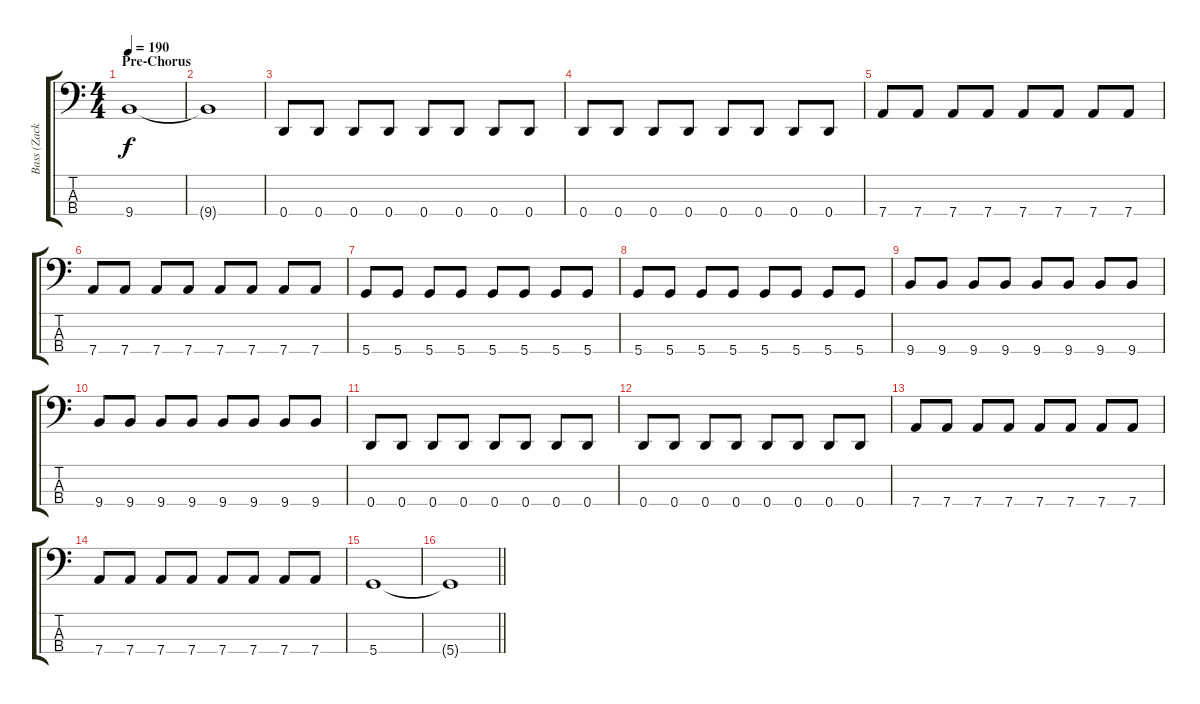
\track ("Bass (Zack)" "Bass (Zack") {instrument electricbassfinger}
\staff {score tabs}
\tuning (G2 D2 A1 D1) {hide}
\ts (4 4)
\section ("" "Pre-Chorus")
\tempo 190
\clef f4
\ks c
9.4.1{dy f} |
9.4{t}.1 |
0.4.8 0.4.8 0.4.8 0.4.8 0.4.8 0.4.8 0.4.8 0.4.8 |
0.4.8 0.4.8 0.4.8 0.4.8 0.4.8 0.4.8 0.4.8 0.4.8 |
7.4.8 7.4.8 7.4.8 7.4.8 7.4.8 7.4.8 7.4.8 7.4.8 |
7.4.8 7.4.8 7.4.8 7.4.8 7.4.8 7.4.8 7.4.8 7.4.8 |
5.4.8 5.4.8 5.4.8 5.4.8 5.4.8 5.4.8 5.4.8 5.4.8 |
5.4.8 5.4.8 5.4.8 5.4.8 5.4.8 5.4.8 5.4.8 5.4.8 |
9.4.8 9.4.8 9.4.8 9.4.8 9.4.8 9.4.8 9.4.8 9.4.8 |
9.4.8 9.4.8 9.4.8 9.4.8 9.4.8 9.4.8 9.4.8 9.4.8 |
0.4.8 0.4.8 0.4.8 0.4.8 0.4.8 0.4.8 0.4.8 0.4.8 |
0.4.8 0.4.8 0.4.8 0.4.8 0.4.8 0.4.8 0.4.8 0.4.8 |
7.4.8 7.4.8 7.4.8 7.4.8 7.4.8 7.4.8 7.4.8 7.4.8 |
7.4.8 7.4.8 7.4.8 7.4.8 7.4.8 7.4.8 7.4.8 7.4.8 |
5.4.1 |
\barLineRight lightlight
5.4{t}.1
